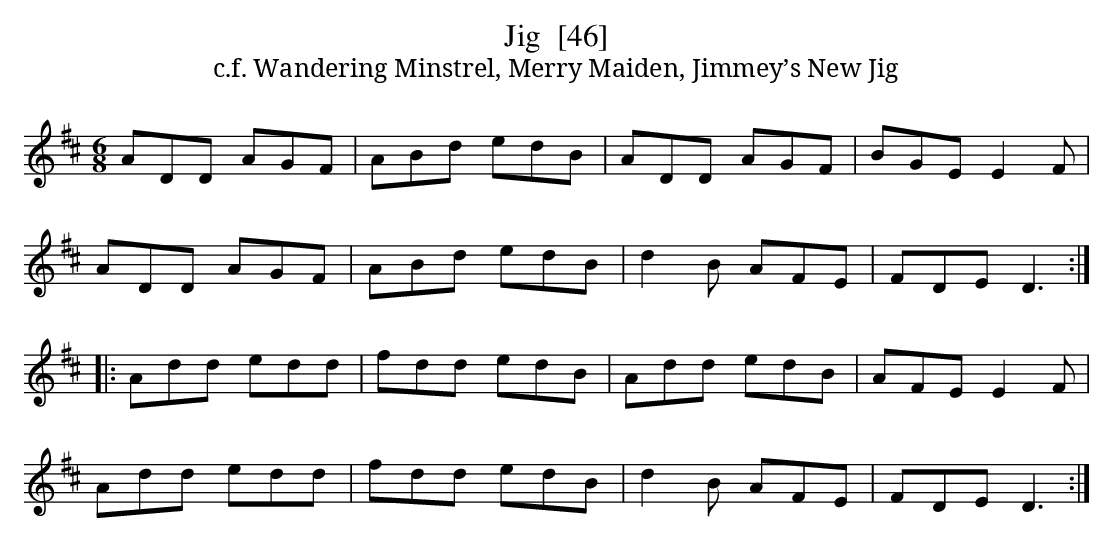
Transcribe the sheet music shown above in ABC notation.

X:1
T:Jig  [46]
T:c.f. Wandering Minstrel, Merry Maiden, Jimmey’s New Jig
M:6/8
L:1/8
K:D
ADD AGF|ABd edB|ADD AGF|BGE E2F|
ADD AGF|ABd edB|d2B AFE|FDE D3:|
|:Add edd|fdd edB|Add edB|AFE E2F|
Add edd|fdd edB|d2B AFE|FDE D3:|]
